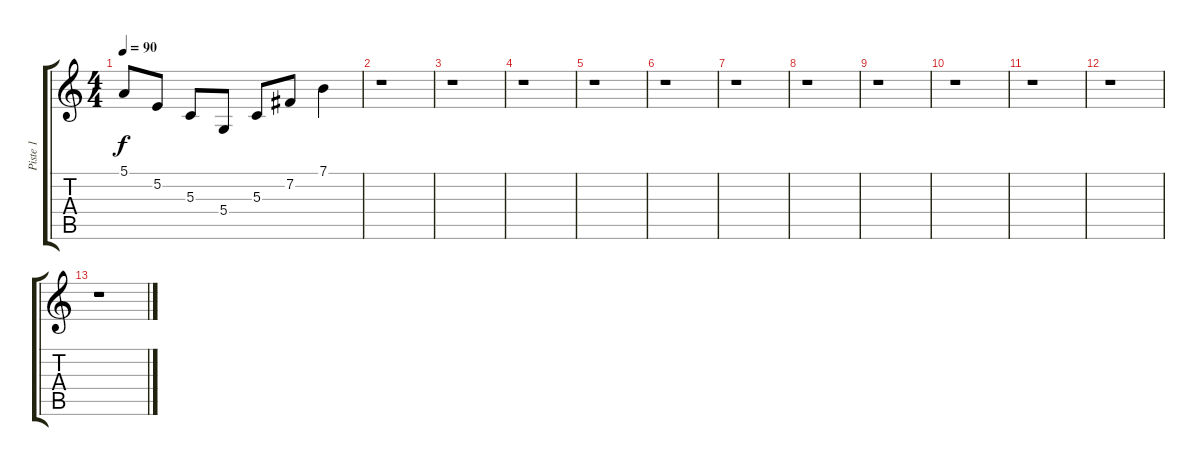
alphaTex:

\track ("Piste 1" "Piste 1") {instrument acousticgrandpiano}
\staff {score tabs}
\tuning (E4 B3 G3 D3 A2 E2) {hide}
\ts (4 4)
\tempo 90
\clef g2
\ks c
5.1.8{dy f} 5.2.8 5.3.8 5.4.8 5.3.8 7.2.8 7.1.4 |
r.1 |
r.1 |
r.1 |
r.1 |
r.1 |
r.1 |
r.1 |
r.1 |
r.1 |
r.1 |
r.1 |
r.1
